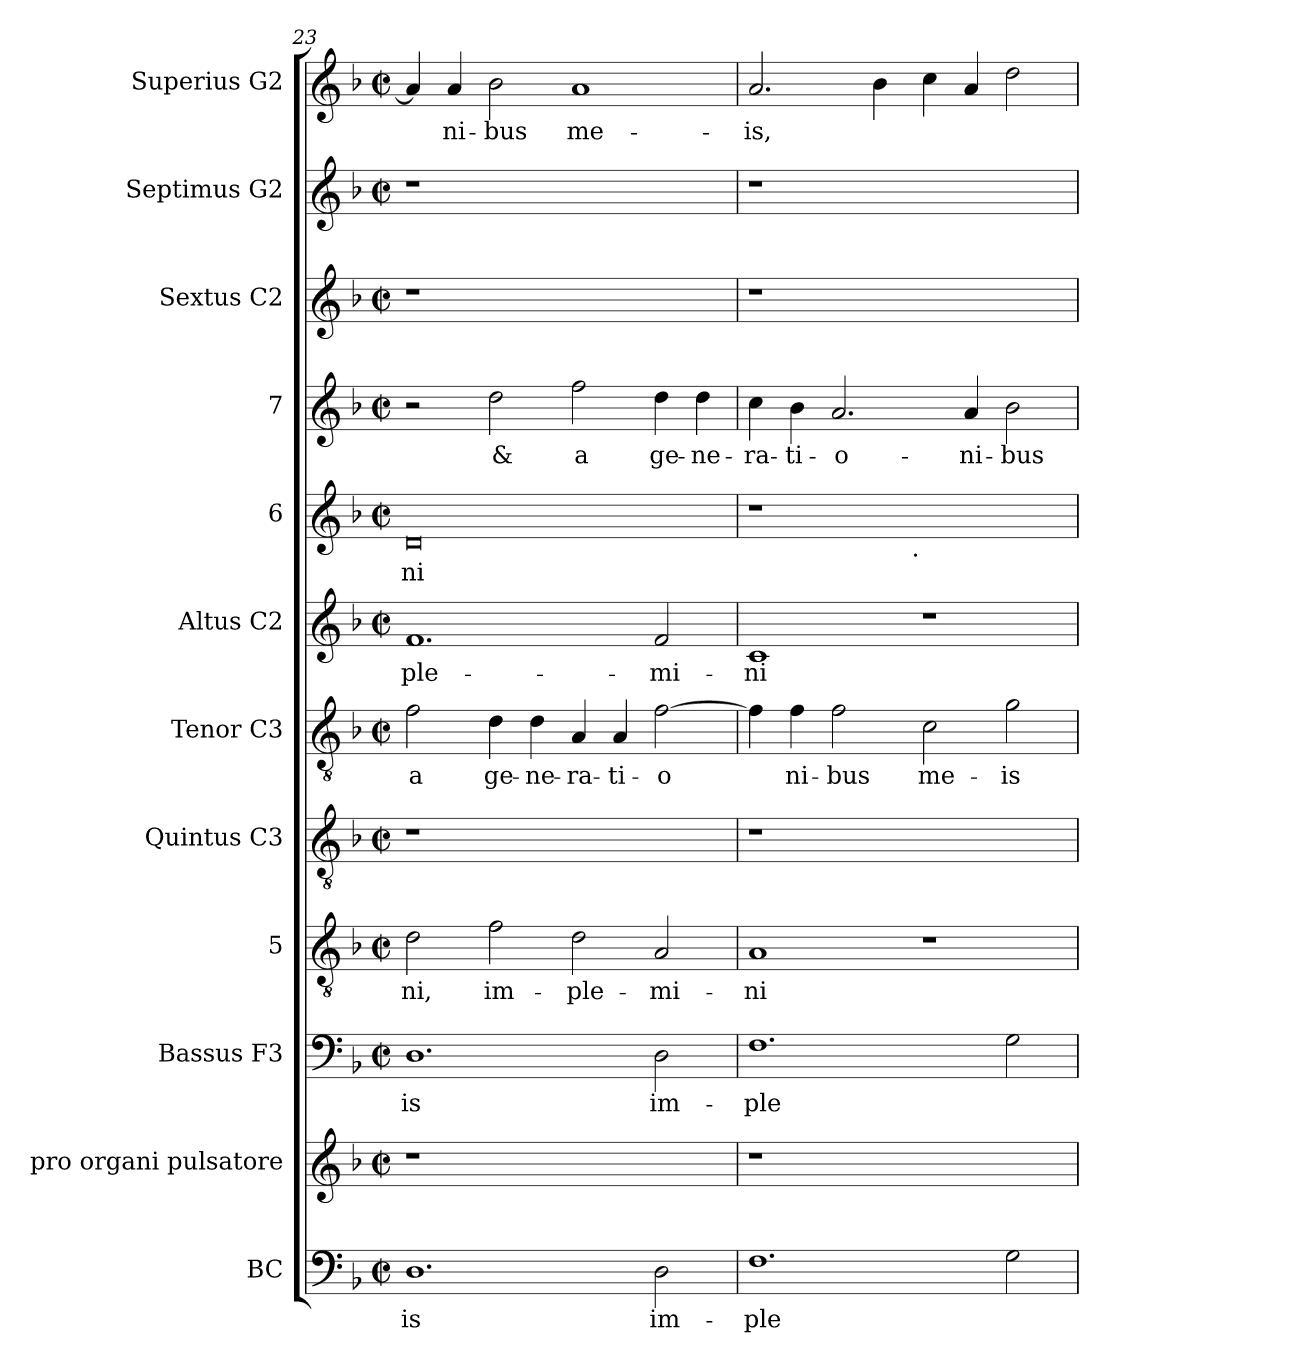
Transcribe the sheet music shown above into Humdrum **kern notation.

**kern	**text	**kern	**kern	**text	**kern	**text	**kern	**kern	**text	**kern	**text	**kern	**text	**kern	**text	**kern	**kern	**kern	**text
*part12	*part12	*part11	*part10	*part10	*part9	*part9	*part8	*part7	*part7	*part6	*part6	*part5	*part5	*part4	*part4	*part3	*part2	*part1	*part1
*staff12	*staff12	*staff11	*staff10	*staff10	*staff9	*staff9	*staff8	*staff7	*staff7	*staff6	*staff6	*staff5	*staff5	*staff4	*staff4	*staff3	*staff2	*staff1	*staff1
*I"BC	*	*I"pro organi  pulsatore	*I"Bassus  F3	*	*I"5	*	*I"Quintus  C3	*I"Tenor  C3	*	*I"Altus  C2	*	*I"6	*	*I"7	*	*I"Sextus  C2	*I"Septimus  G2	*I"Superius  G2	*
*I'BC	*	*	*I'B	*	*	*	*	*I'T	*	*I'A	*	*	*	*	*	*	*	*I'S	*
*clefF4	*	*clefG2	*clefF4	*	*clefGv2	*	*clefGv2	*clefGv2	*	*clefG2	*	*clefG2	*	*clefG2	*	*clefG2	*clefG2	*clefG2	*
*k[b-]	*	*k[b-]	*k[b-]	*	*k[b-]	*	*k[b-]	*k[b-]	*	*k[b-]	*	*k[b-]	*	*k[b-]	*	*k[b-]	*k[b-]	*k[b-]	*
*F:	*	*F:	*F:	*	*F:	*	*F:	*F:	*	*F:	*	*F:	*	*F:	*	*F:	*F:	*F:	*
*M2/2	*	*M2/2	*M2/2	*	*M2/2	*	*M2/2	*M2/2	*	*M2/2	*	*M2/2	*	*M2/2	*	*M2/2	*M2/2	*M2/2	*
*met(c|)	*	*met(c|)	*met(c|)	*	*met(c|)	*	*met(c|)	*met(c|)	*	*met(c|)	*	*met(c|)	*	*met(c|)	*	*met(c|)	*met(c|)	*met(c|)	*
=23	=23	=23	=23	=23	=23	=23	=23	=23	=23	=23	=23	=23	=23	=23	=23	=23	=23	=23	=23
!	!LO:LY:a:cj	!	!	!LO:LY:b:cj	!	!LO:LY:b:cj	!	!	!LO:LY:b:cj	!	!LO:LY:b:cj	!	!LO:LY:b:cj	!	!	!	!	!	!LO:LY:b:cj
1.D	-is	1r	1.D	-is	2d\	-ni,	1r	2f\	a	1.f	-ple-	0d	-ni	2r	.	1r	1r	4a/]	--
!	!	!	!	!	!	!	!	!	!	!	!	!	!	!	!	!	!	!	!LO:LY:b:cj
.	.	.	.	.	.	.	.	.	.	.	.	.	.	.	.	.	.	4a/	-ni-
!	!	!	!	!	!	!LO:LY:b:cj	!	!	!LO:LY:b:cj	!	!	!	!	!	!LO:LY:b:cj	!	!	!	!LO:LY:b:cj
.	.	.	.	.	2f\	im-	.	4d\	ge-	.	.	.	.	2dd\	&	.	.	2b-\	-bus
!	!	!	!	!	!	!	!	!	!LO:LY:b:cj	!	!	!	!	!	!	!	!	!	!
.	.	.	.	.	.	.	.	4d\	-ne-	.	.	.	.	.	.	.	.	.	.
!	!	!	!	!	!	!LO:LY:b:cj	!	!	!LO:LY:b:cj	!	!	!	!	!	!LO:LY:b:cj	!	!	!	!LO:LY:b:cj
.	.	1ryy	.	.	2d\	-ple-	1ryy	4A/	-ra-	.	.	.	.	2ff\	a	1ryy	1ryy	1a	me-
!	!	!	!	!	!	!	!	!	!LO:LY:b:cj	!	!	!	!	!	!	!	!	!	!
.	.	.	.	.	.	.	.	4A/	-ti-	.	.	.	.	.	.	.	.	.	.
!	!LO:LY:a:cj	!	!	!LO:LY:b:cj	!	!LO:LY:b:cj	!	!	!LO:LY:b:cj	!	!LO:LY:b:cj	!	!	!	!LO:LY:b:cj	!	!	!	!
2D\	im-	.	2D\	im-	2A/	-mi-	.	[>2f\	-o-	2f/	-mi-	.	.	4dd\	ge-	.	.	.	.
!	!	!	!	!	!	!	!	!	!	!	!	!	!	!	!LO:LY:b:cj	!	!	!	!
.	.	.	.	.	.	.	.	.	.	.	.	.	.	4dd\	-ne-	.	.	.	.
=24	=24	=24	=24	=24	=24	=24	=24	=24	=24	=24	=24	=24	=24	=24	=24	=24	=24	=24	=24
!	!LO:LY:a:cj	!	!	!LO:LY:b:cj	!	!LO:LY:b:cj	!	!	!LO:LY:b:cj	!	!LO:LY:b:cj	!	!	!	!LO:LY:b:cj	!	!	!	!LO:LY:b:cj
*	*	*	*	*	*	*	*	*	*	*	*	*^	*	*	*	*	*	*	*
1.F	-ple-	1r	1.F	-ple-	1A	-ni	1r	4f\]	--	1c	-ni	1r	2ryy	.	4cc\	-ra-	1r	1r	2.a/	-is,
!	!	!	!	!	!	!	!	!	!LO:LY:b:cj	!	!	!	!	!	!	!LO:LY:b:cj	!	!	!	!
.	.	.	.	.	.	.	.	4f\	-ni-	.	.	.	.	.	4b-\	-ti-	.	.	.	.
!	!	!	!	!	!	!	!	!	!LO:LY:b:cj	!	!	!	!	!	!	!LO:LY:b:cj	!	!	!	!
.	.	.	.	.	.	.	.	2f\	-bus	.	.	.	4...ryy	.	2.a/	-o-	.	.	.	.
!	!	!	!	!	!	!	!	!	!	!	!	!	!	!	!	!	!	!	!	!LO:LY:b:cj
.	.	.	.	.	.	.	.	.	.	.	.	.	.	.	.	.	.	.	4b-\	.
!	!	!	!	!	!	!	!	!	!	!	!	!	!LO:TX:b:t=.	!	!	!	!	!	!	!
.	.	.	.	.	.	.	.	.	.	.	.	.	1ryy	.	.	.	.	.	.	.
!	!	!	!	!	!	!	!	!	!LO:LY:b:cj	!	!	!	!	!	!	!	!	!	!	!LO:LY:b:cj
.	.	1ryy	.	.	1r	.	1ryy	2c\	me-	1r	.	1ryy	.	.	.	.	1ryy	1ryy	4cc\	.
!	!	!	!	!	!	!	!	!	!	!	!	!	!	!	!	!LO:LY:b:cj	!	!	!	!LO:LY:b:cj
.	.	.	.	.	.	.	.	.	.	.	.	.	.	.	4a/	-ni-	.	.	4a/	.
!	!LO:LY:a:cj	!	!	!LO:LY:b:cj	!	!	!	!	!LO:LY:b:cj	!	!	!	!	!	!	!LO:LY:b:cj	!	!	!	!LO:LY:b:cj
2G\	--	.	2G\	--	.	.	.	2g\	-is	.	.	.	.	.	2b-\	-bus	.	.	2dd\	.
.	.	.	.	.	.	.	.	.	.	.	.	.	32ryy	.	.	.	.	.	.	.
*	*	*	*	*	*	*	*	*	*	*	*	*v	*v	*	*	*	*	*	*	*
=	=	=	=	=	=	=	=	=	=	=	=	=	=	=	=	=	=	=	=
*-	*-	*-	*-	*-	*-	*-	*-	*-	*-	*-	*-	*-	*-	*-	*-	*-	*-	*-	*-
